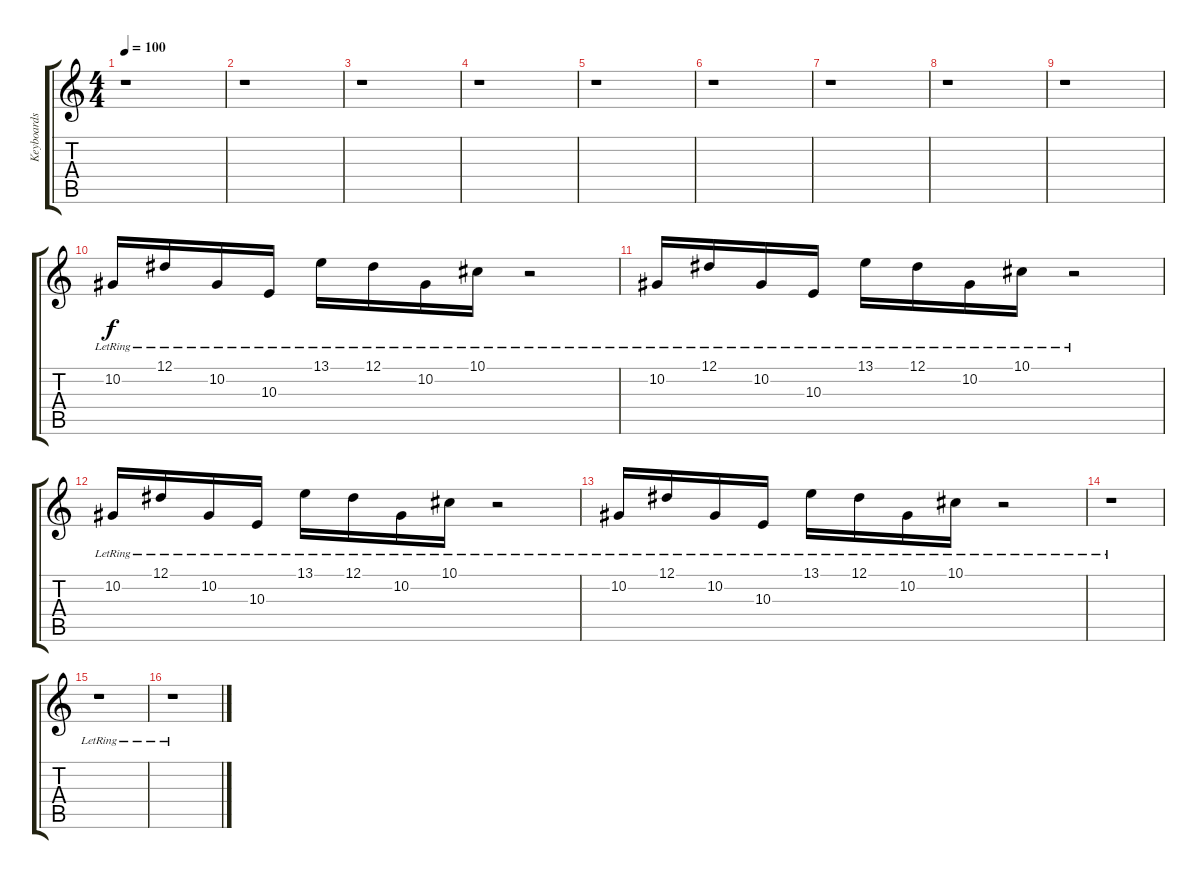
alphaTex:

\track ("Keyboards" "Keyboards") {instrument musicbox}
\staff {score tabs}
\tuning (Eb4 Bb3 Gb3 Db3 Ab2 Eb2) {hide}
\ts (4 4)
\tempo 100
\clef g2
\ks c
r.1{dy f} |
r.1 |
r.1 |
r.1 |
r.1 |
r.1 |
r.1 |
r.1 |
r.1 |
10.2{lr}.16 12.1{lr}.16 10.2{lr}.16 10.3{lr}.16 13.1{lr}.16 12.1{lr}.16 10.2{lr}.16 10.1{lr}.16 r.2 |
10.2{lr}.16 12.1{lr}.16 10.2{lr}.16 10.3{lr}.16 13.1{lr}.16 12.1{lr}.16 10.2{lr}.16 10.1{lr}.16 r.2 |
10.2{lr}.16 12.1{lr}.16 10.2{lr}.16 10.3{lr}.16 13.1{lr}.16 12.1{lr}.16 10.2{lr}.16 10.1{lr}.16 r.2 |
10.2{lr}.16 12.1{lr}.16 10.2{lr}.16 10.3{lr}.16 13.1{lr}.16 12.1{lr}.16 10.2{lr}.16 10.1{lr}.16 r.2 |
r.1 |
r.1 |
r.1
